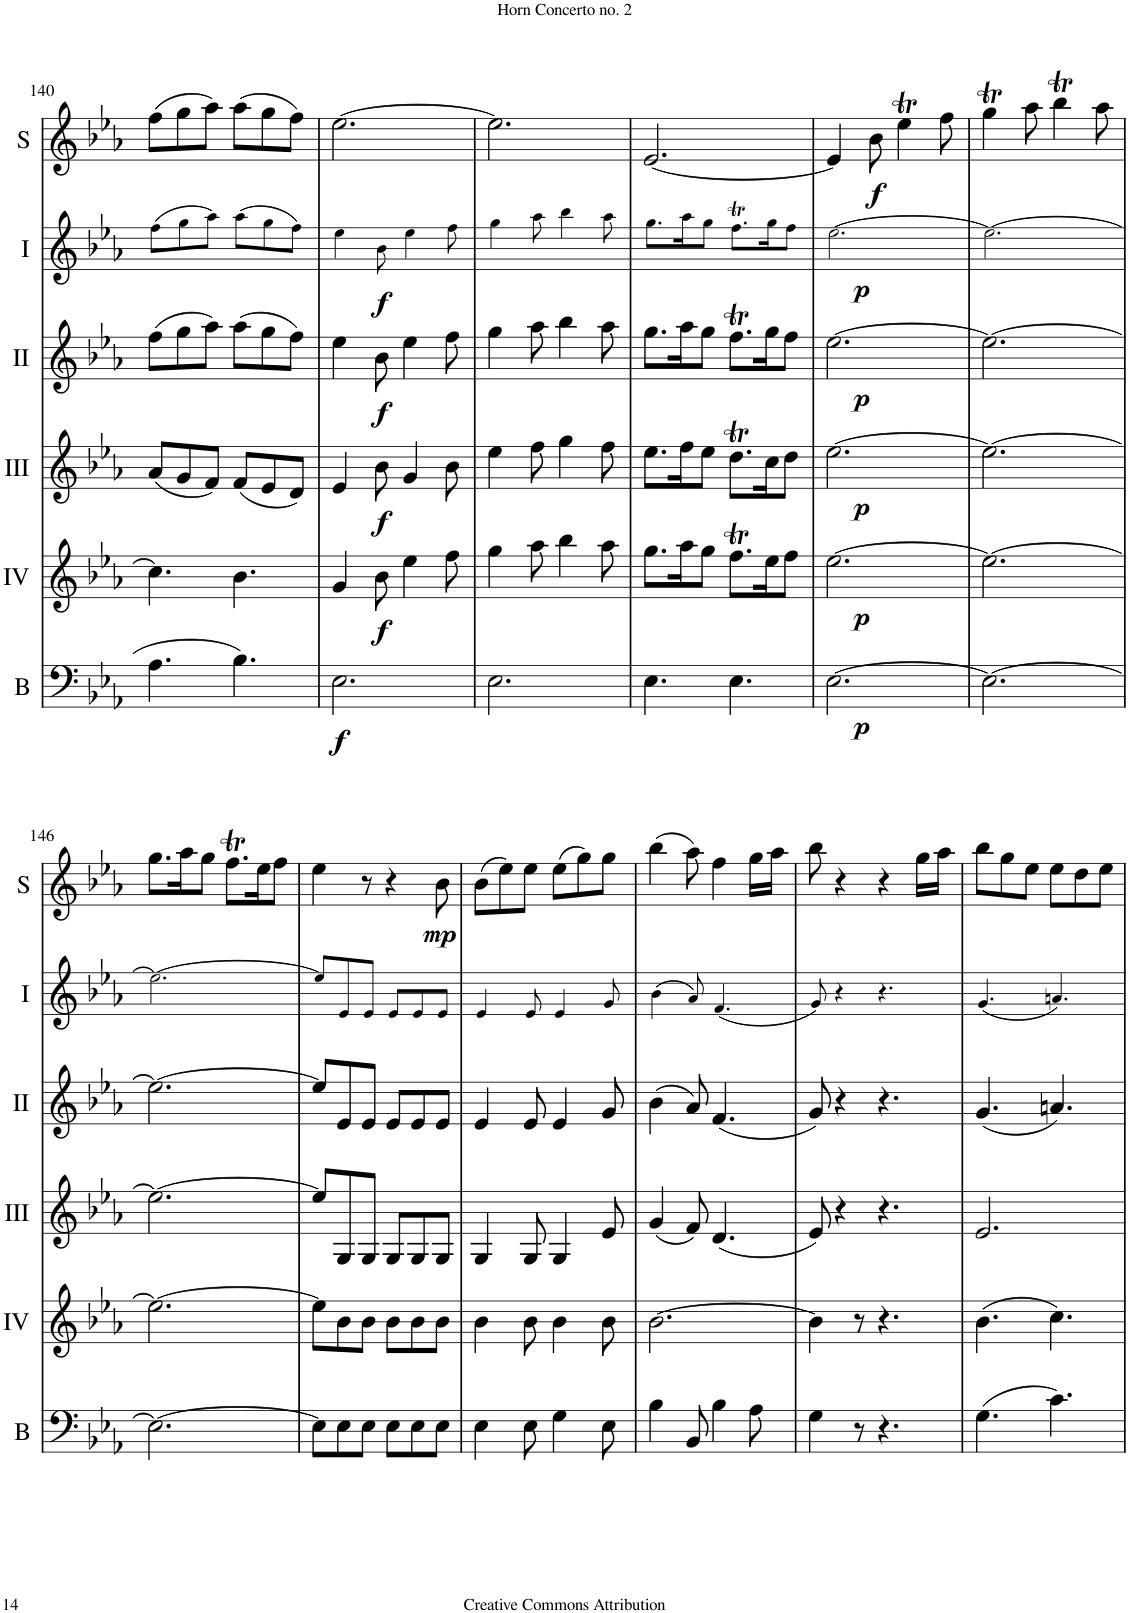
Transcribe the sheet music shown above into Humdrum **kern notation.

**kern	**dynam	**kern	**dynam	**kern	**dynam	**kern	**dynam	**kern	**dynam	**kern	**dynam
*part6	*part6	*part5	*part5	*part4	*part4	*part3	*part3	*part2	*part2	*part1	*part1
*staff6	*staff6	*staff5	*staff5	*staff4	*staff4	*staff3	*staff3	*staff2	*staff2	*staff1	*staff1
*I"Bass	*	*I"Acc. 4	*	*I"Acc. 3	*	*I"Acc. 2	*	*I"Acc. 1	*	*I"Solo	*
*I'B	*	*	*	*	*	*	*	*	*	*I'S	*
!!LO:PB:g=z
*clefF4	*	*clefG2	*	*clefG2	*	*clefG2	*	*clefG2	*	*clefG2	*
*Trd7c12	*	*Trd7c12	*	*	*	*	*	*Trd7c12	*	*Trd7c12	*
*k[b-e-a-]	*	*k[b-e-a-]	*	*k[b-e-a-]	*	*k[b-e-a-]	*	*k[b-e-a-]	*	*k[b-e-a-]	*
*M6/8	*	*M6/8	*	*M6/8	*	*M6/8	*	*M6/8	*	*M6/8	*
=140	=140	=140	=140	=140	=140	=140	=140	=140	=140	=140	=140
4.A-\	.	4.cc\]	.	(8a-/L	.	(8ff\L	.	(8ff\L	.	(8ff\L	.
.	.	.	.	8g/	.	8gg\	.	8gg\	.	8gg\	.
.	.	.	.	8f/J)	.	8aa-\J)	.	8aa-\J)	.	8aa-\J)	.
4.B-\	.	4.b-\	.	(8f/L	.	(8aa-\L	.	(8aa-\L	.	(8aa-\L	.
.	.	.	.	8e-/	.	8gg\	.	8gg\	.	8gg\	.
.	.	.	.	8d/J)	.	8ff\J)	.	8ff\J)	.	8ff\J)	.
=141	=141	=141	=141	=141	=141	=141	=141	=141	=141	=141	=141
!	!LO:DY:b	!	!	!	!	!	!	!	!	!	!
2.E-\	f	4g/	.	4e-/	.	4ee-\	.	4ee-\	.	[2.ee-\	.
!	!	!	!LO:DY:b	!	!LO:DY:b	!	!LO:DY:b	!	!LO:DY:b	!	!
.	.	8b-\	f	8b-\	f	8b-\	f	8b-\	f	.	.
.	.	4ee-\	.	4g/	.	4ee-\	.	4ee-\	.	.	.
.	.	8ff\	.	8b-\	.	8ff\	.	8ff\	.	.	.
=142	=142	=142	=142	=142	=142	=142	=142	=142	=142	=142	=142
2.E-\	.	4gg\	.	4ee-\	.	4gg\	.	4gg\	.	2.ee-\]	.
.	.	8aa-\	.	8ff\	.	8aa-\	.	8aa-\	.	.	.
.	.	4bb-\	.	4gg\	.	4bb-\	.	4bb-\	.	.	.
.	.	8aa-\	.	8ff\	.	8aa-\	.	8aa-\	.	.	.
=143	=143	=143	=143	=143	=143	=143	=143	=143	=143	=143	=143
4.E-\	.	8.gg\L	.	8.ee-\L	.	8.gg\L	.	8.gg\L	.	[2.e-/	.
.	.	16aa-\K	.	16ff\K	.	16aa-\K	.	16aa-\K	.	.	.
.	.	8gg\J	.	8ee-\J	.	8gg\J	.	8gg\J	.	.	.
4.E-\	.	8.ffT\L	.	8.ddt\L	.	8.ffT\L	.	8.ffT\L	.	.	.
.	.	16ee-\K	.	16cc\K	.	16gg\K	.	16gg\K	.	.	.
.	.	8ff\J	.	8dd\J	.	8ff\J	.	8ff\J	.	.	.
=144	=144	=144	=144	=144	=144	=144	=144	=144	=144	=144	=144
!	!LO:DY:b	!	!LO:DY:b	!	!LO:DY:b	!	!LO:DY:b	!	!LO:DY:b	!	!
[2.E-\	p	[2.ee-\	p	[2.ee-\	p	[2.ee-\	p	2.ee-\	p	4e-/]	.
!	!	!	!	!	!	!	!	!	!	!	!LO:DY:b
.	.	.	.	.	.	.	.	.	.	8b-\	f
.	.	.	.	.	.	.	.	.	.	4ee-T\	.
.	.	.	.	.	.	.	.	.	.	8ff\	.
=145	=145	=145	=145	=145	=145	=145	=145	=145	=145	=145	=145
2.E-\_	.	2.ee-\_	.	2.ee-\_	.	2.ee-\_	.	2.ee-\	.	4ggt\	.
.	.	.	.	.	.	.	.	.	.	8aa-\	.
.	.	.	.	.	.	.	.	.	.	4bb-T\	.
.	.	.	.	.	.	.	.	.	.	8aa-\	.
!!LO:LB:g=z
=146	=146	=146	=146	=146	=146	=146	=146	=146	=146	=146	=146
2.E-\_	.	2.ee-\_	.	2.ee-\_	.	2.ee-\_	.	2.ee-\	.	8.gg\L	.
.	.	.	.	.	.	.	.	.	.	16aa-\K	.
.	.	.	.	.	.	.	.	.	.	8gg\J	.
.	.	.	.	.	.	.	.	.	.	8.ffT\L	.
.	.	.	.	.	.	.	.	.	.	16ee-\K	.
.	.	.	.	.	.	.	.	.	.	8ff\J	.
=147	=147	=147	=147	=147	=147	=147	=147	=147	=147	=147	=147
8E-\L]	.	8ee-\L]	.	8ee-/L]	.	8ee-/L]	.	8ee-/L	.	4ee-\	.
8E-\	.	8b-\	.	8G/	.	8e-/	.	8e-/	.	.	.
8E-\J	.	8b-\J	.	8G/J	.	8e-/J	.	8e-/J	.	8r	.
8E-\L	.	8b-\L	.	8G/L	.	8e-/L	.	8e-/L	.	4r	.
8E-\	.	8b-\	.	8G/	.	8e-/	.	8e-/	.	.	.
!	!	!	!	!	!	!	!	!	!	!	!LO:DY:b
8E-\J	.	8b-\J	.	8G/J	.	8e-/J	.	8e-/J	.	8b-\	mp
=148	=148	=148	=148	=148	=148	=148	=148	=148	=148	=148	=148
4E-\	.	4b-\	.	4G/	.	4e-/	.	4e-/	.	(8b-\L	.
.	.	.	.	.	.	.	.	.	.	8ee-\)	.
8E-\	.	8b-\	.	8G/	.	8e-/	.	8e-/	.	8ee-\J	.
4G\	.	4b-\	.	4G/	.	4e-/	.	4e-/	.	(8ee-\L	.
.	.	.	.	.	.	.	.	.	.	8gg\)	.
8E-\	.	8b-\	.	8e-/	.	8g/	.	8g/	.	8gg\J	.
=149	=149	=149	=149	=149	=149	=149	=149	=149	=149	=149	=149
4B-\	.	[2.b-\	.	(4g/	.	(4b-\	.	(4b-\	.	(4bb-\	.
8BB-/	.	.	.	8f/)	.	8a-/)	.	8a-/)	.	8aa-\)	.
4B-\	.	.	.	(4.d/	.	(4.f/	.	(4.f/	.	4ff\	.
8A-\	.	.	.	.	.	.	.	.	.	16gg\LL	.
.	.	.	.	.	.	.	.	.	.	16aa-\JJ	.
=150	=150	=150	=150	=150	=150	=150	=150	=150	=150	=150	=150
4G\	.	4b-\]	.	8e-/)	.	8g/)	.	8g/)	.	8bb-\	.
.	.	.	.	4r	.	4r	.	4r	.	4r	.
8r	.	8r	.	.	.	.	.	.	.	.	.
4.r	.	4.r	.	4.r	.	4.r	.	4.r	.	4r	.
.	.	.	.	.	.	.	.	.	.	16gg\LL	.
.	.	.	.	.	.	.	.	.	.	16aa-\JJ	.
=151	=151	=151	=151	=151	=151	=151	=151	=151	=151	=151	=151
(4.G\	.	(4.b-\	.	2.e-/	.	(4.g/	.	(4.g/	.	8bb-\L	.
.	.	.	.	.	.	.	.	.	.	8gg\	.
.	.	.	.	.	.	.	.	.	.	8ee-\J	.
4.c\)	.	4.cc\)	.	.	.	4.an/)	.	4.an/)	.	8ee-\L	.
.	.	.	.	.	.	.	.	.	.	8dd\	.
.	.	.	.	.	.	.	.	.	.	8ee-\J	.
=	=	=	=	=	=	=	=	=	=	=	=
*-	*-	*-	*-	*-	*-	*-	*-	*-	*-	*-	*-
